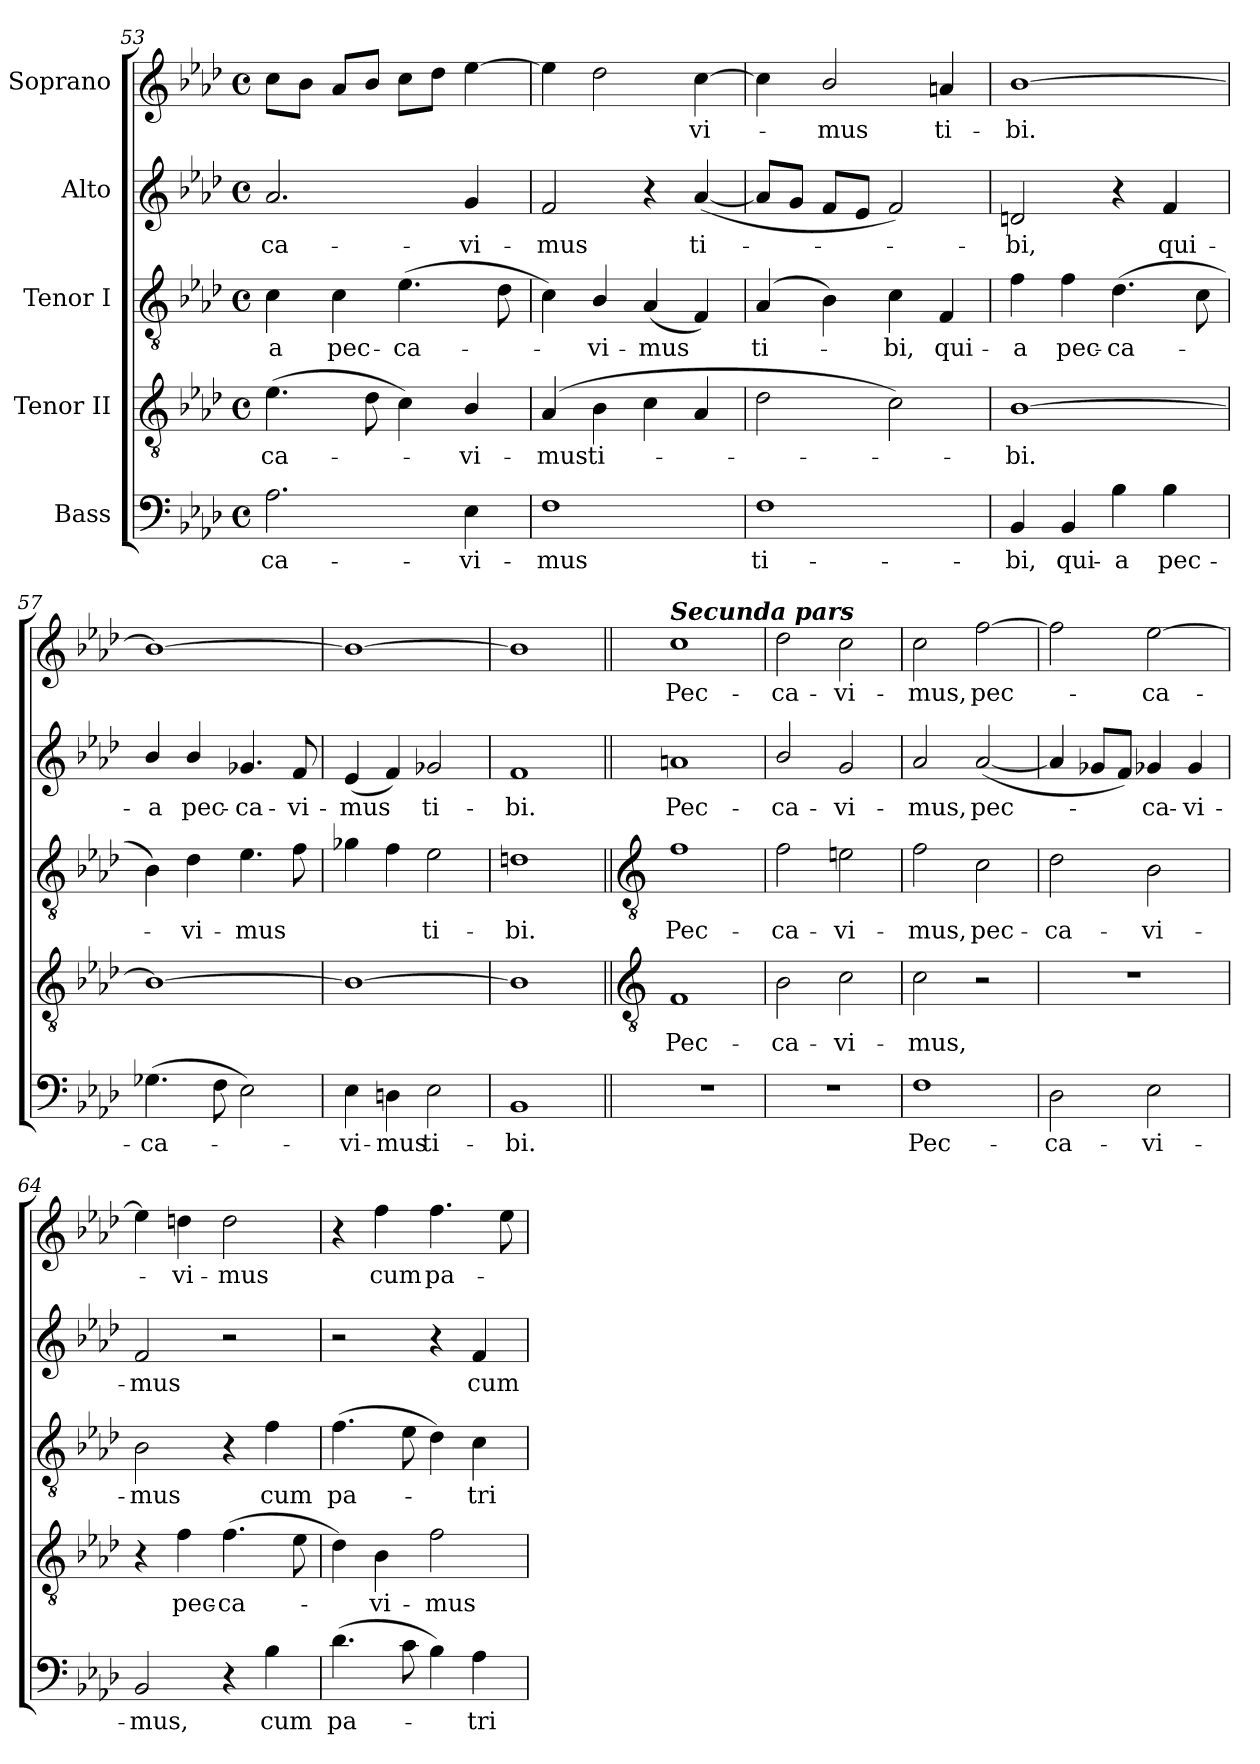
**kern	**text	**kern	**text	**kern	**text	**kern	**text	**kern	**text
*part5	*part5	*part4	*part4	*part3	*part3	*part2	*part2	*part1	*part1
*staff5	*staff5	*staff4	*staff4	*staff3	*staff3	*staff2	*staff2	*staff1	*staff1
*I"Bass	*	*I"Tenor II	*	*I"Tenor I	*	*I"Alto	*	*I"Soprano	*
!!LO:LB:g=z
*clefF4	*	*clefGv2	*	*clefGv2	*	*clefG2	*	*clefG2	*
*k[b-e-a-d-]	*	*k[b-e-a-d-]	*	*k[b-e-a-d-]	*	*k[b-e-a-d-]	*	*k[b-e-a-d-]	*
*A-:	*	*A-:	*	*A-:	*	*A-:	*	*A-:	*
*M4/4	*	*M4/4	*	*M4/4	*	*M4/4	*	*M4/4	*
*met(c)	*	*met(c)	*	*met(c)	*	*met(c)	*	*met(c)	*
=53	=53	=53	=53	=53	=53	=53	=53	=53	=53
!	!LO:LY:b	!	!LO:LY:b	!	!LO:LY:b	!	!LO:LY:b	!	!
2.A-	-ca-	(>4.e-	-ca-	4c	-a	2.a-	-ca-	8ccL	.
.	.	.	.	.	.	.	.	8b-J	.
!	!	!	!	!	!LO:LY:b	!	!	!	!
.	.	.	.	4c	pec-	.	.	8a-L	.
.	.	8d-	.	.	.	.	.	8b-J	.
!	!	!	!	!	!LO:LY:b	!	!	!	!
.	.	4c)	.	(>4.e-	-ca-	.	.	8ccL	.
.	.	.	.	.	.	.	.	8dd-J	.
!	!LO:LY:b	!	!LO:LY:b	!	!	!	!LO:LY:b	!	!
4E-	-vi-	4B-/	vi-	.	.	4g	-vi-	[4ee-	.
.	.	.	.	8d-	.	.	.	.	.
=54	=54	=54	=54	=54	=54	=54	=54	=54	=54
!	!LO:LY:b	!	!LO:LY:b	!	!	!	!LO:LY:b	!	!
1F	-mus	(>4A-	-mus	4c)	.	2f	-mus	4ee-]	.
!	!	!	!LO:LY:b	!	!LO:LY:b	!	!	!	!
.	.	4B-	ti-	4B-/	vi-	.	.	2dd-	.
!	!	!	!	!	!LO:LY:b	!	!	!	!
.	.	4c	.	(<4A-	-mus	4r	.	.	.
!	!	!	!	!	!	!	!LO:LY:b	!	!LO:LY:b
.	.	4A-	.	4F)	.	(<[4a-	ti-	[4cc	vi-
=55	=55	=55	=55	=55	=55	=55	=55	=55	=55
!	!LO:LY:b	!	!	!	!LO:LY:b	!	!	!	!
1F	ti-	2d-	.	(<4A-	ti-	8a-L]	.	4cc]	.
.	.	.	.	.	.	8gJ	.	.	.
!	!	!	!	!	!	!	!	!	!LO:LY:b
.	.	.	.	4B-)	.	8fL	.	2b-/	mus
.	.	.	.	.	.	8e-J	.	.	.
!	!	!	!	!	!LO:LY:b	!	!	!	!
.	.	2c)	.	4c	bi,	2f)	.	.	.
!	!	!	!	!	!LO:LY:b	!	!	!	!LO:LY:b
.	.	.	.	4F	qui-	.	.	4an	ti-
=56	=56	=56	=56	=56	=56	=56	=56	=56	=56
!	!LO:LY:b	!	!LO:LY:b	!	!LO:LY:b	!	!LO:LY:b	!	!LO:LY:b
4BB-	-bi,	[1B-	bi.	4f	-a	2dn	bi,	[1b-	-bi.
!	!LO:LY:b	!	!	!	!LO:LY:b	!	!	!	!
4BB-	qui-	.	.	4f	pec-	.	.	.	.
!	!LO:LY:b	!	!	!	!LO:LY:b	!	!	!	!
4B-	-a	.	.	(>4.d-	-ca-	4r	.	.	.
!	!LO:LY:b	!	!	!	!	!	!LO:LY:b	!	!
4B-	pec-	.	.	.	.	4f	qui-	.	.
.	.	.	.	8c	.	.	.	.	.
=57	=57	=57	=57	=57	=57	=57	=57	=57	=57
!	!LO:LY:b	!	!	!	!	!	!LO:LY:b	!	!
(>4.G-X	-ca-	1B-_	.	4B-)	.	4b-/	-a	1b-_	.
!	!	!	!	!	!LO:LY:b	!	!LO:LY:b	!	!
.	.	.	.	4d-	vi-	4b-/	pec-	.	.
8F	.	.	.	.	.	.	.	.	.
!	!	!	!	!	!LO:LY:b	!	!LO:LY:b	!	!
2E-)	.	.	.	4.e-	-mus	4.g-X	-ca-	.	.
!	!	!	!	!	!	!	!LO:LY:b	!	!
.	.	.	.	8f	.	8f	-vi-	.	.
=58	=58	=58	=58	=58	=58	=58	=58	=58	=58
!	!LO:LY:b	!	!	!	!	!	!LO:LY:b	!	!
4E-	vi-	1B-_	.	4g-X	.	(<4e-	-mus	1b-_	.
!	!LO:LY:b	!	!	!	!	!	!	!	!
4Dn	-mus	.	.	4f	.	4f)	.	.	.
!	!LO:LY:b	!	!	!	!LO:LY:b	!	!LO:LY:b	!	!
2E-	ti-	.	.	2e-	ti-	2g-X	ti-	.	.
=59	=59	=59	=59	=59	=59	=59	=59	=59	=59
!	!LO:LY:b	!	!	!	!LO:LY:b	!	!LO:LY:b	!	!
1BB-	-bi.	1B-]	.	1dn	-bi.	1f	-bi.	1b-]	.
!!LO:LB:g=z
=60||	=60||	=60||	=60||	=60||	=60||	=60||	=60||	=60||	=60||
*	*	*clefGv2	*	*clefGv2	*	*	*	*	*
!	!	!	!	!	!	!	!	!LO:TX:a:Bi:t=Secunda pars	!
!	!	!	!LO:LY:b	!	!LO:LY:b	!	!LO:LY:b	!	!LO:LY:b
1r	.	1F	Pec-	1f	Pec-	1an	Pec-	1cc	Pec-
=61	=61	=61	=61	=61	=61	=61	=61	=61	=61
!	!	!	!LO:LY:b	!	!LO:LY:b	!	!LO:LY:b	!	!LO:LY:b
1r	.	2B-	-ca-	2f	-ca-	2b-/	-ca-	2dd-	-ca-
!	!	!	!LO:LY:b	!	!LO:LY:b	!	!LO:LY:b	!	!LO:LY:b
.	.	2c	-vi-	2en	-vi-	2g	-vi-	2cc	-vi-
=62	=62	=62	=62	=62	=62	=62	=62	=62	=62
!	!LO:LY:b	!	!LO:LY:b	!	!LO:LY:b	!	!LO:LY:b	!	!LO:LY:b
1F	Pec-	2c	-mus,	2f	-mus,	2a-	-mus,	2cc	-mus,
!	!	!	!	!	!LO:LY:b	!	!LO:LY:b	!	!LO:LY:b
.	.	2r	.	2c	pec-	(<[2a-	pec-	[2ff	pec-
=63	=63	=63	=63	=63	=63	=63	=63	=63	=63
!	!LO:LY:b	!	!	!	!LO:LY:b	!	!	!	!
2D-	-ca-	1r	.	2d-	-ca-	4a-]	.	2ff]	.
.	.	.	.	.	.	8g-XL	.	.	.
.	.	.	.	.	.	8fJ)	.	.	.
!	!LO:LY:b	!	!	!	!LO:LY:b	!	!LO:LY:b	!	!LO:LY:b
2E-	-vi-	.	.	2B-	-vi-	4g-X	ca-	[2ee-	ca-
!	!	!	!	!	!	!	!LO:LY:b	!	!
.	.	.	.	.	.	4g-	-vi-	.	.
=64	=64	=64	=64	=64	=64	=64	=64	=64	=64
!	!LO:LY:b	!	!	!	!LO:LY:b	!	!LO:LY:b	!	!
2BB-	-mus,	4r	.	2B-	-mus	2f	-mus	4ee-]	.
!	!	!	!LO:LY:b	!	!	!	!	!	!LO:LY:b
.	.	4f	pec-	.	.	.	.	4ddn	-vi-
!	!	!	!LO:LY:b	!	!	!	!	!	!LO:LY:b
4r	.	(>4.f	-ca-	4r	.	2r	.	2dd	-mus
!	!LO:LY:b	!	!	!	!LO:LY:b	!	!	!	!
4B-	cum	.	.	4f	cum	.	.	.	.
.	.	8e-	.	.	.	.	.	.	.
=65	=65	=65	=65	=65	=65	=65	=65	=65	=65
!	!LO:LY:b	!	!	!	!LO:LY:b	!	!	!	!
(>4.d-	pa-	4d-)	.	(>4.f	pa-	2r	.	4r	.
!	!	!	!LO:LY:b	!	!	!	!	!	!LO:LY:b
.	.	4B-	vi-	.	.	.	.	4ff	cum
8c	.	.	.	8e-	.	.	.	.	.
!	!	!	!LO:LY:b	!	!	!	!	!	!LO:LY:b
4B-)	.	2f	-mus	4d-)	.	4r	.	4.ff	pa-
!	!LO:LY:b	!	!	!	!LO:LY:b	!	!LO:LY:b	!	!
4A-	tri-	.	.	4c	tri-	4f	cum	.	.
.	.	.	.	.	.	.	.	8ee-	.
=	=	=	=	=	=	=	=	=	=
*-	*-	*-	*-	*-	*-	*-	*-	*-	*-
